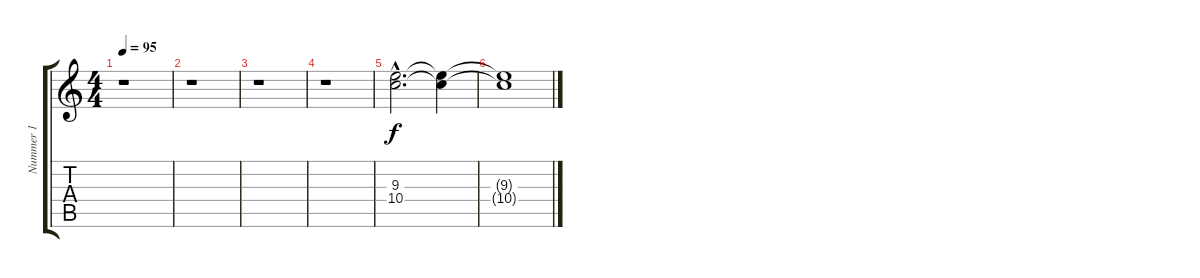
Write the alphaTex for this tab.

\track ("Nummer 1" "Nummer 1") {instrument electricguitarclean}
\staff {score tabs}
\tuning (E4 B3 G3 D3 A2 E2) {hide}
\ts (4 4)
\tempo 95
\clef g2
\ks c
r.1{dy f} |
r.1 |
r.1 |
r.1 |
(9.3{hac} 10.4{hac}).2{d volume 10 instrument accordion} (9.3{t} 10.4{t}).4 |
(9.3{t} 10.4{t}).1
